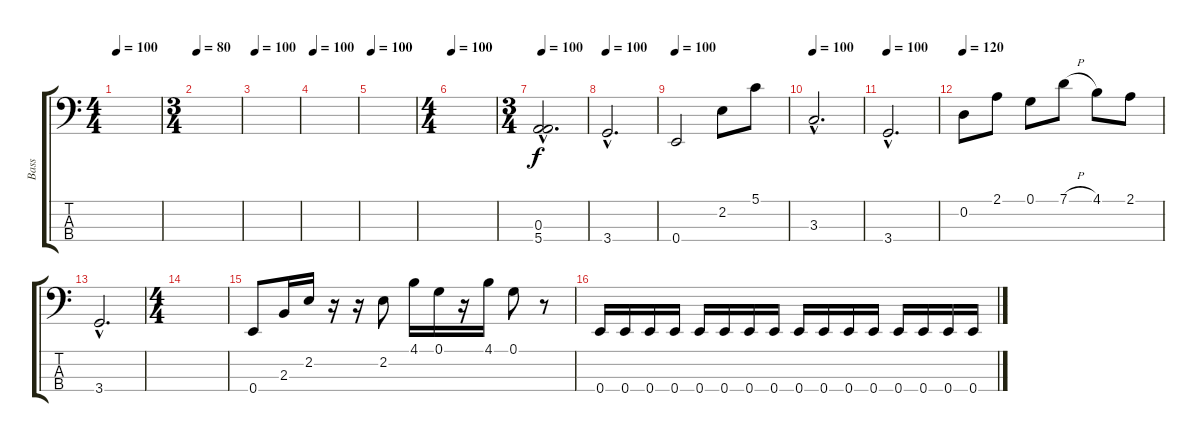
\track ("Bass" "Bass") {instrument slapbass1}
\staff {score tabs}
\tuning (G2 D2 A1 E1) {hide}
\ts (4 4)
\tempo 100
\clef f4
\ks c
|
\ts (3 4)
\tempo 80
|
\tempo 100
|
\tempo 100
|
\tempo 100
|
\ts (4 4)
\tempo 100
|
\ts (3 4)
\tempo 100
(0.3{hac} 5.4{hac}).2{d instrument electricbassfinger} |
\tempo 100
3.4{hac}.2{d} |
\tempo 100
0.4.2 2.2.8 5.1.8 |
\tempo 100
3.3{hac}.2{d} |
\tempo 100
3.4{hac}.2{d} |
\tempo 120
0.2.8 2.1.8 0.1.8 7.1{h}.8 4.1.8 2.1.8 |
3.4{hac}.2{d} |
\ts (4 4)
|
0.4.8 2.3.16 2.2.16 r.16 r.16 2.2.8 4.1.16 0.1.16 r.16 4.1.16 0.1.8 r.8 |
0.4.16{volume 10} 0.4.16 0.4.16 0.4.16 0.4.16 0.4.16 0.4.16 0.4.16 0.4.16 0.4.16 0.4.16 0.4.16 0.4.16 0.4.16 0.4.16 0.4.16
